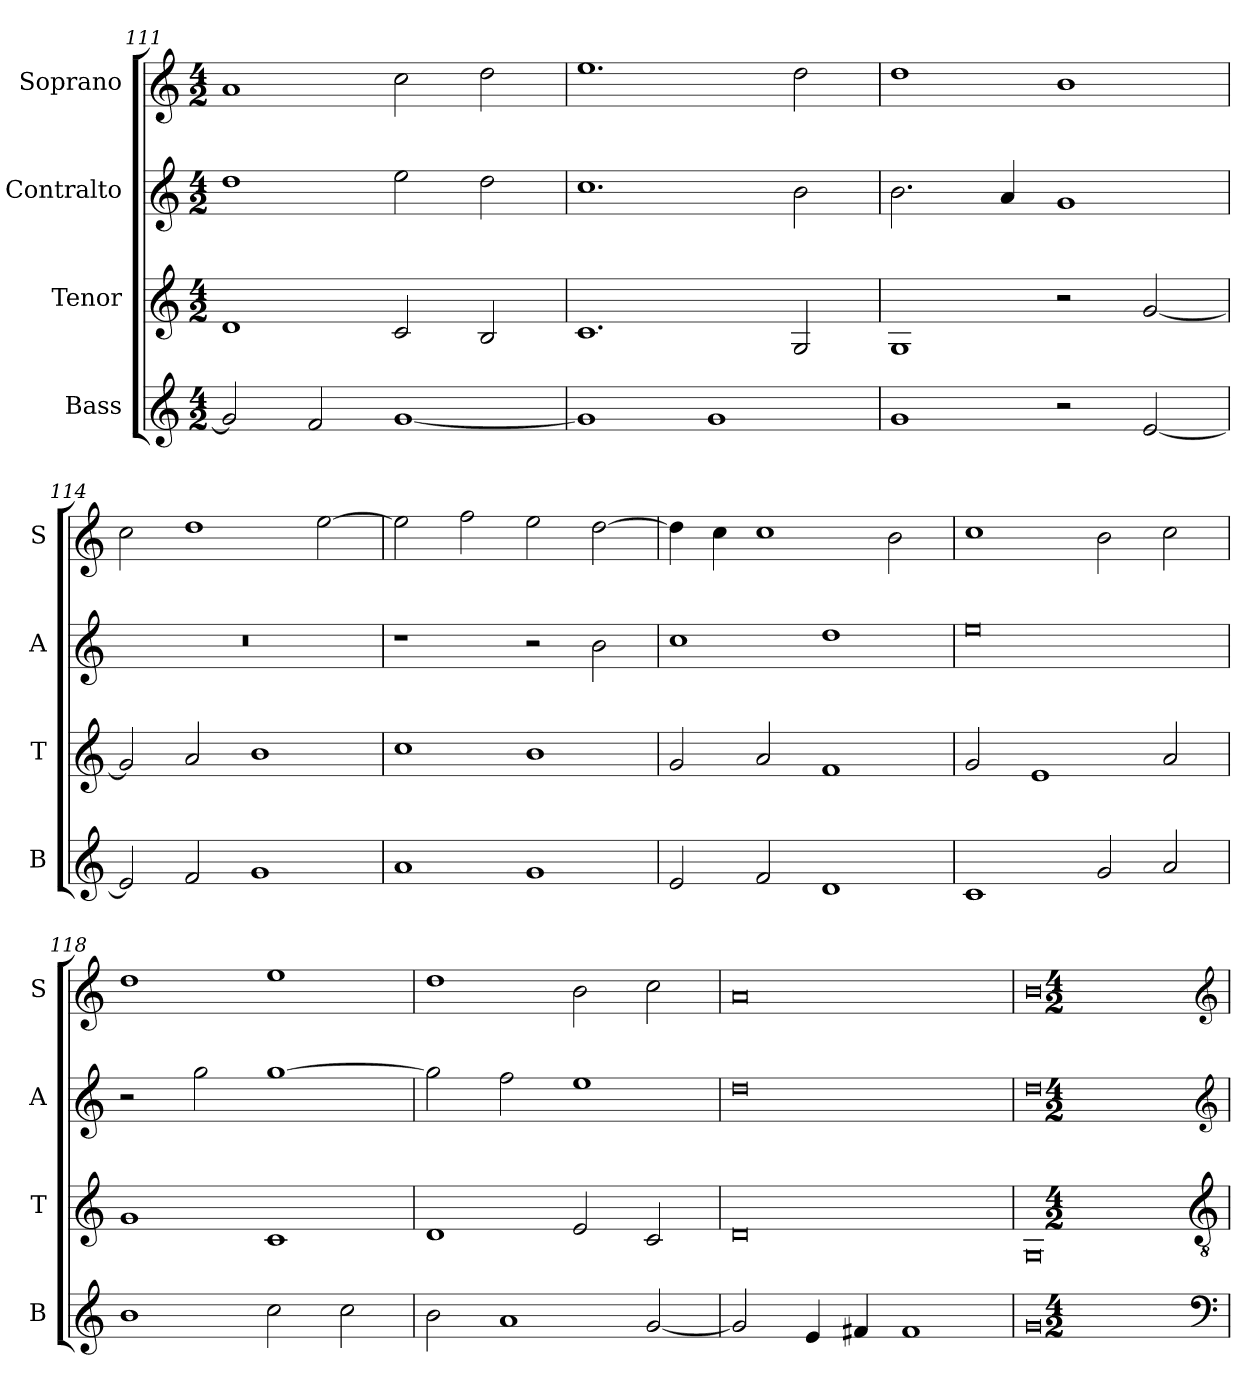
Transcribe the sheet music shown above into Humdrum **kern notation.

**kern	**kern	**kern	**kern
*part4	*part3	*part2	*part1
*staff4	*staff3	*staff2	*staff1
*I"Bass	*I"Tenor	*I"Contralto	*I"Soprano
*I'B	*I'T	*I'A	*I'S
*clefG2	*clefG2	*clefG2	*clefG2
*k[]	*k[]	*k[]	*k[]
*G:mix	*G:mix	*G:mix	*G:mix
*M4/2	*M4/2	*M4/2	*M4/2
=111	=111	=111	=111
2g]	1d	1dd	1a
2f	.	.	.
[1g	2c	2ee	2cc
.	2B	2dd	2dd
=112	=112	=112	=112
1g]	1.c	1.cc	1.ee
1g	.	.	.
.	2G	2b	2dd
=113	=113	=113	=113
1g	1G	2.b	1dd
.	.	4a	.
2r	2r	1g	1b
[2e	[2g	.	.
=114	=114	=114	=114
2e]	2g]	0r	2cc
2f	2a	.	1dd
1g	1b	.	.
.	.	.	[2ee
=115	=115	=115	=115
1a	1cc	1r	2ee]
.	.	.	2ff
1g	1b	2r	2ee
.	.	2b	[2dd
=116	=116	=116	=116
2e	2g	1cc	4dd]
.	.	.	4cc
2f	2a	.	1cc
1d	1f	1dd	.
.	.	.	2b
=117	=117	=117	=117
1c	2g	0ee	1cc
.	1e	.	.
2g	.	.	2b
2a	2a	.	2cc
=118	=118	=118	=118
1b	1g	2r	1dd
.	.	2gg	.
2cc	1c	[1gg	1ee
2cc	.	.	.
=119	=119	=119	=119
2b	1d	2gg]	1dd
1a	.	2ff	.
.	2e	1ee	2b
[2g	2c	.	2cc
=120	=120	=120	=120
2g]	0d	0dd	0a
4e	.	.	.
4f#X	.	.	.
1f#	.	.	.
=121	=121	=121	=121
0g	0G	0dd	0b
*clefF4	*clefGv2	*clefG2	*clefG2
*k[]	*k[]	*k[]	*k[]
*G:mix	*G:mix	*G:mix	*G:mix
*M4/2	*M4/2	*M4/2	*M4/2
=	=	=	=
*-	*-	*-	*-
